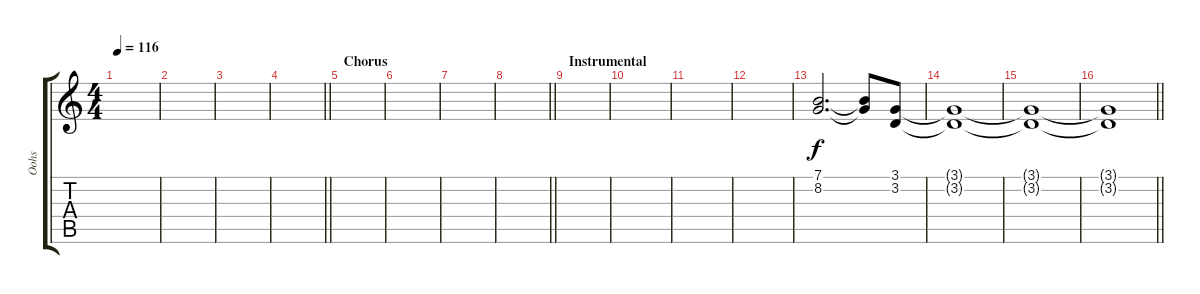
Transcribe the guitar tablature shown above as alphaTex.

\track ("Oohs" "Oohs") {instrument voiceoohs}
\staff {score tabs}
\tuning (E4 B3 G3 D3 A2 E2) {hide}
\ts (4 4)
\tempo 116
\clef g2
\ks c
|
|
|
\barLineRight lightlight
|
\section ("" "Chorus")
|
|
|
\barLineRight lightlight
|
\section ("" "Instrumental")
|
|
|
|
(7.1 8.2).2{d} (7.1{t} 8.2{t}).8 (3.1 3.2).8 |
(3.1{t} 3.2{t}).1 |
(3.1{t} 3.2{t}).1 |
\barLineRight lightlight
(3.1{t} 3.2{t}).1
